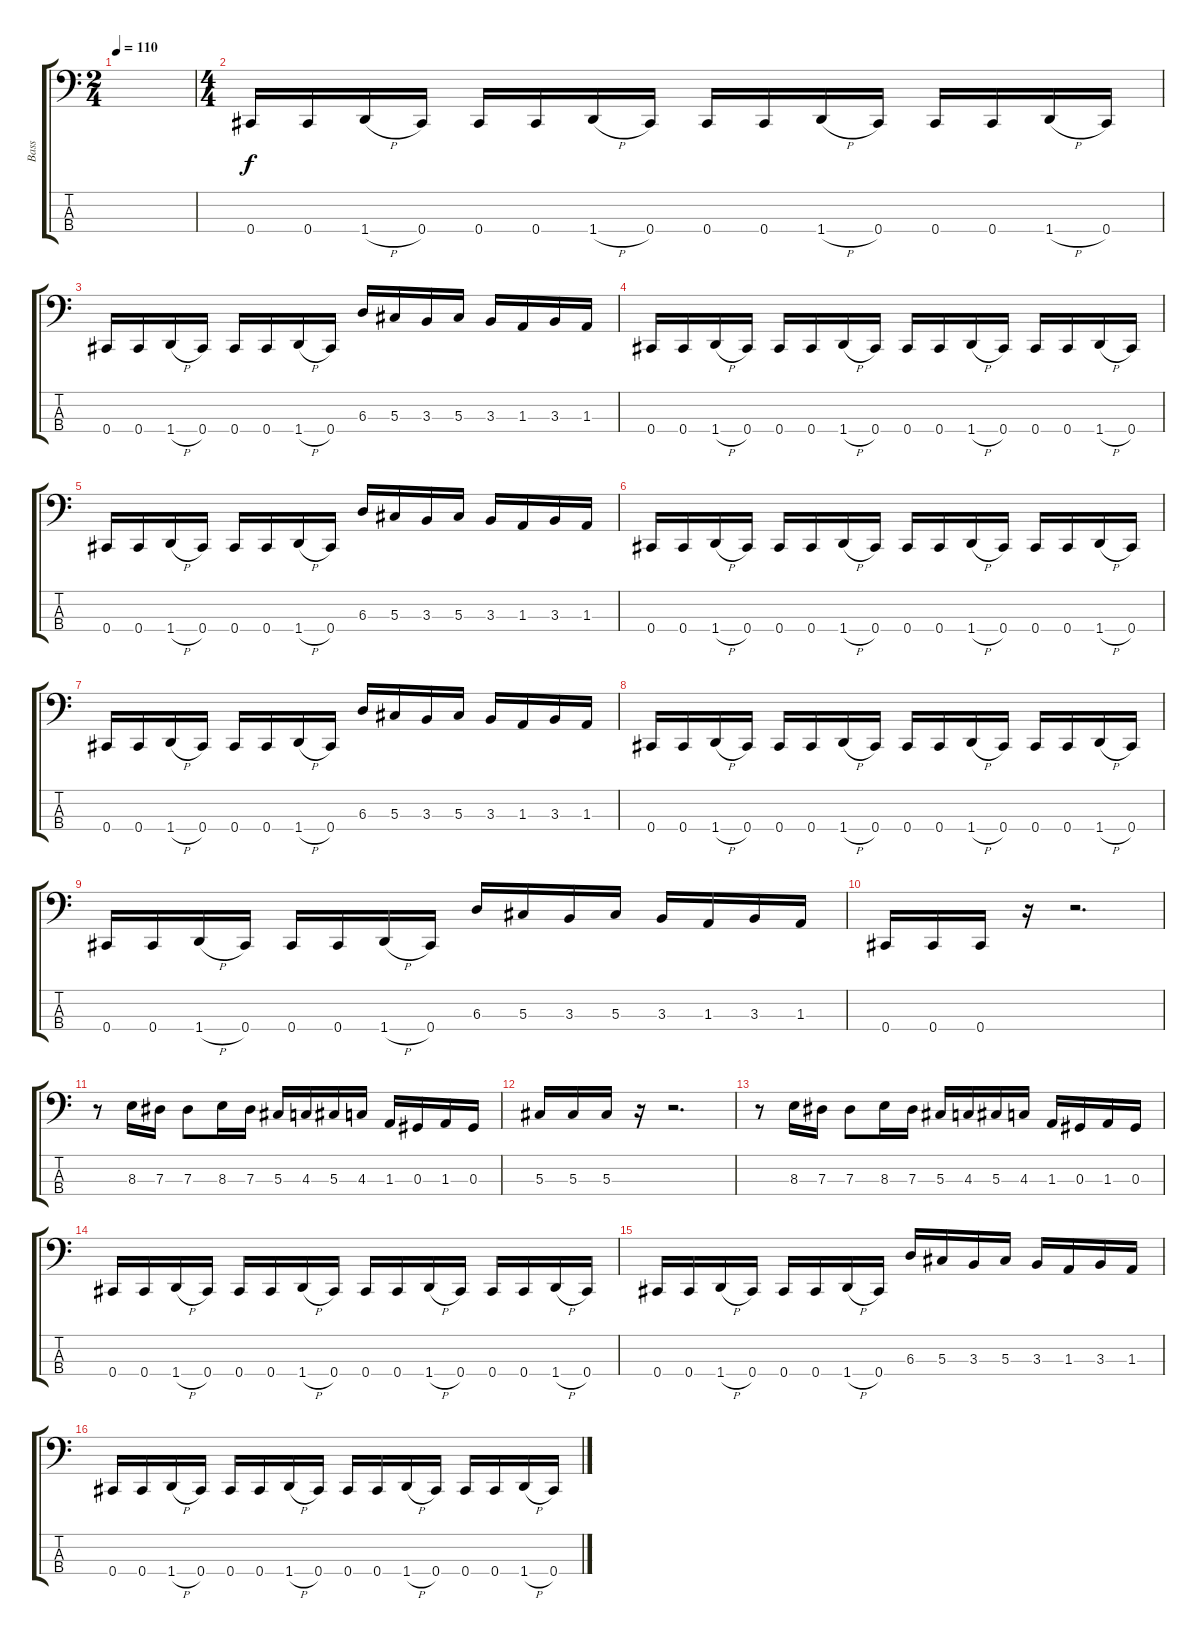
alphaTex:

\track ("Bass" "Bass") {instrument electricbassfinger}
\staff {score tabs}
\tuning (Gb2 Db2 Ab1 Db1) {hide}
\ts (2 4)
\tempo 110
\clef f4
\ks c
|
\ts (4 4)
0.4.16 0.4.16 1.4{h}.16 0.4.16 0.4.16 0.4.16 1.4{h}.16 0.4.16 0.4.16 0.4.16 1.4{h}.16 0.4.16 0.4.16 0.4.16 1.4{h}.16 0.4.16 |
0.4.16 0.4.16 1.4{h}.16 0.4.16 0.4.16 0.4.16 1.4{h}.16 0.4.16 6.3.16 5.3.16 3.3.16 5.3.16 3.3.16 1.3.16 3.3.16 1.3.16 |
0.4.16 0.4.16 1.4{h}.16 0.4.16 0.4.16 0.4.16 1.4{h}.16 0.4.16 0.4.16 0.4.16 1.4{h}.16 0.4.16 0.4.16 0.4.16 1.4{h}.16 0.4.16 |
0.4.16 0.4.16 1.4{h}.16 0.4.16 0.4.16 0.4.16 1.4{h}.16 0.4.16 6.3.16 5.3.16 3.3.16 5.3.16 3.3.16 1.3.16 3.3.16 1.3.16 |
0.4.16 0.4.16 1.4{h}.16 0.4.16 0.4.16 0.4.16 1.4{h}.16 0.4.16 0.4.16 0.4.16 1.4{h}.16 0.4.16 0.4.16 0.4.16 1.4{h}.16 0.4.16 |
0.4.16 0.4.16 1.4{h}.16 0.4.16 0.4.16 0.4.16 1.4{h}.16 0.4.16 6.3.16 5.3.16 3.3.16 5.3.16 3.3.16 1.3.16 3.3.16 1.3.16 |
0.4.16 0.4.16 1.4{h}.16 0.4.16 0.4.16 0.4.16 1.4{h}.16 0.4.16 0.4.16 0.4.16 1.4{h}.16 0.4.16 0.4.16 0.4.16 1.4{h}.16 0.4.16 |
0.4.16 0.4.16 1.4{h}.16 0.4.16 0.4.16 0.4.16 1.4{h}.16 0.4.16 6.3.16 5.3.16 3.3.16 5.3.16 3.3.16 1.3.16 3.3.16 1.3.16 |
0.4.16 0.4.16 0.4.16 r.16 r.2{d} |
r.8 8.3.16 7.3.16 7.3.8 8.3.16 7.3.16 5.3.16 4.3.16 5.3.16 4.3.16 1.3.16 0.3.16 1.3.16 0.3.16 |
5.3.16 5.3.16 5.3.16 r.16 r.2{d} |
r.8 8.3.16 7.3.16 7.3.8 8.3.16 7.3.16 5.3.16 4.3.16 5.3.16 4.3.16 1.3.16 0.3.16 1.3.16 0.3.16 |
0.4.16 0.4.16 1.4{h}.16 0.4.16 0.4.16 0.4.16 1.4{h}.16 0.4.16 0.4.16 0.4.16 1.4{h}.16 0.4.16 0.4.16 0.4.16 1.4{h}.16 0.4.16 |
0.4.16 0.4.16 1.4{h}.16 0.4.16 0.4.16 0.4.16 1.4{h}.16 0.4.16 6.3.16 5.3.16 3.3.16 5.3.16 3.3.16 1.3.16 3.3.16 1.3.16 |
0.4.16 0.4.16 1.4{h}.16 0.4.16 0.4.16 0.4.16 1.4{h}.16 0.4.16 0.4.16 0.4.16 1.4{h}.16 0.4.16 0.4.16 0.4.16 1.4{h}.16 0.4.16
